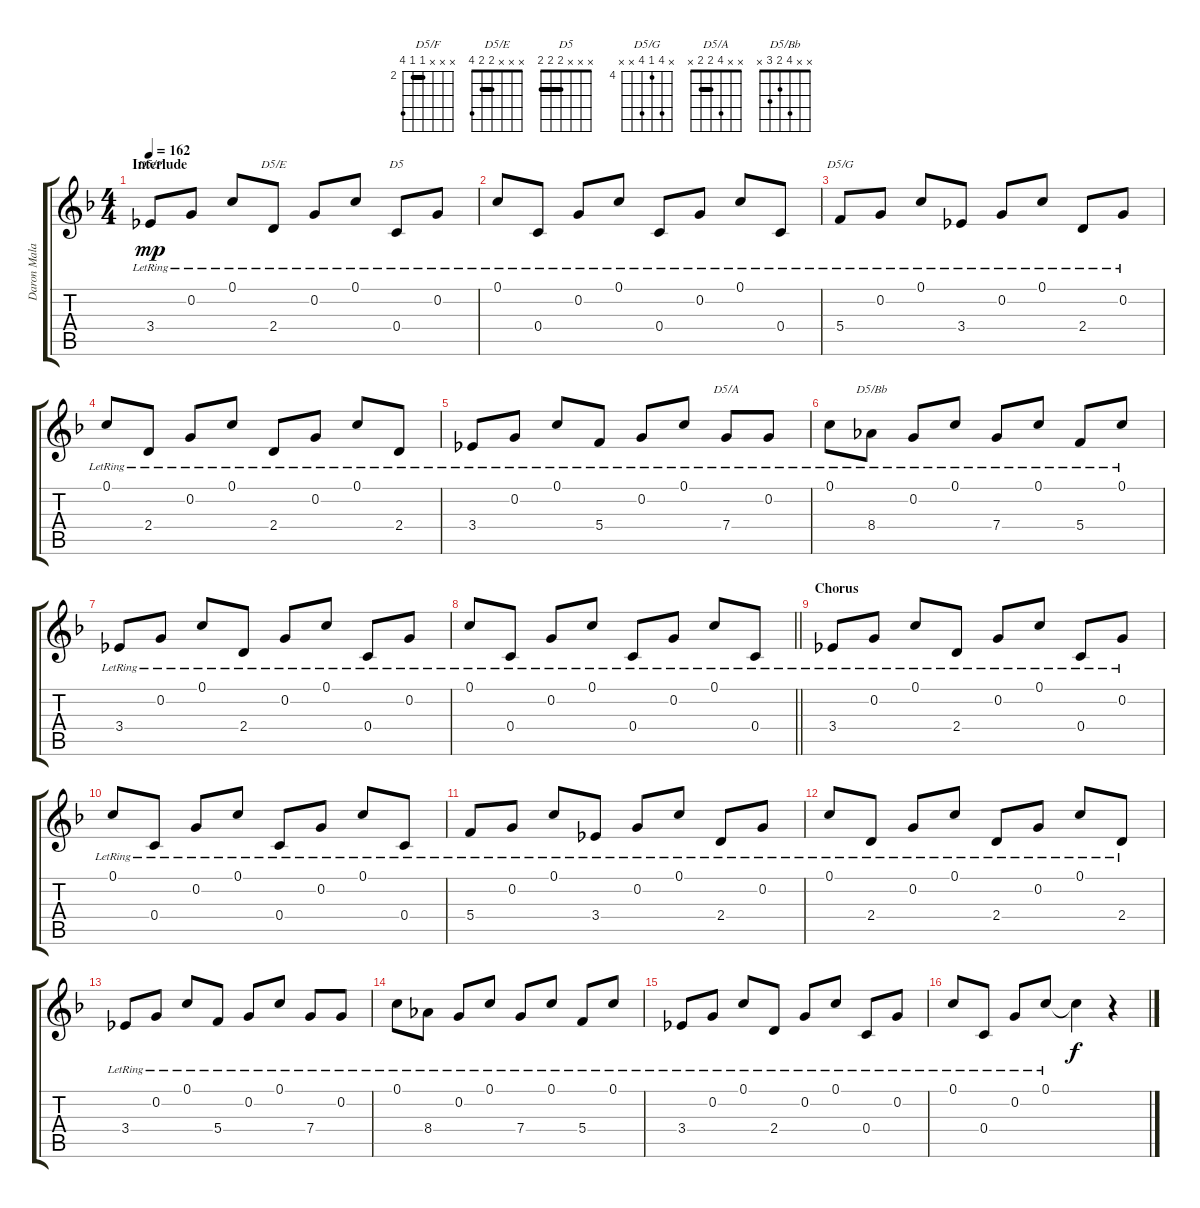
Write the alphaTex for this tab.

\track ("Daron Malakian Gtr. 4 - 12 String" "Daron Mala") {instrument acousticguitarsteel}
\staff {score tabs}
\tuning (C4 G3 F3 C3 G2 C2) {hide}
\chord ("D5/F" x x x 2 2 5) {firstfret 2 barre 2}
\chord ("D5/E" x x x 2 2 4) {barre 2}
\chord ("D5" x x x 2 2 2) {barre 2}
\chord ("D5/G" x 7 4 7 x x) {firstfret 4}
\chord ("D5/A" x x 4 2 2 x) {barre 2}
\chord ("D5/Bb" x x 4 2 3 x)
\ts (4 4)
\section ("" "Interlude")
\tempo 162
\clef g2
\ks dminor
3.4{lr}.8{ch "D5/F" dy mp} 0.2{lr}.8 0.1{lr}.8 2.4{lr}.8{ch "D5/E"} 0.2{lr}.8 0.1{lr}.8 0.4{lr}.8{ch "D5"} 0.2{lr}.8 |
0.1{lr}.8 0.4{lr}.8 0.2{lr}.8 0.1{lr}.8 0.4{lr}.8 0.2{lr}.8 0.1{lr}.8 0.4{lr}.8 |
5.4{lr}.8{ch "D5/G"} 0.2{lr}.8 0.1{lr}.8 3.4{lr}.8 0.2{lr}.8 0.1{lr}.8 2.4{lr}.8 0.2{lr}.8 |
0.1{lr}.8 2.4{lr}.8 0.2{lr}.8 0.1{lr}.8 2.4{lr}.8 0.2{lr}.8 0.1{lr}.8 2.4{lr}.8 |
3.4{lr}.8 0.2{lr}.8 0.1{lr}.8 5.4{lr}.8 0.2{lr}.8 0.1{lr}.8 7.4{lr}.8{ch "D5/A"} 0.2{lr}.8 |
0.1{lr}.8 8.4{lr}.8{ch "D5/Bb"} 0.2{lr}.8 0.1{lr}.8 7.4{lr}.8 0.1{lr}.8 5.4{lr}.8 0.1{lr}.8 |
3.4{lr}.8 0.2{lr}.8 0.1{lr}.8 2.4{lr}.8 0.2{lr}.8 0.1{lr}.8 0.4{lr}.8 0.2{lr}.8 |
\barLineRight lightlight
0.1{lr}.8 0.4{lr}.8 0.2{lr}.8 0.1{lr}.8 0.4{lr}.8 0.2{lr}.8 0.1{lr}.8 0.4{lr}.8 |
\section ("" "Chorus")
3.4{lr}.8 0.2{lr}.8 0.1{lr}.8 2.4{lr}.8 0.2{lr}.8 0.1{lr}.8 0.4{lr}.8 0.2{lr}.8 |
0.1{lr}.8 0.4{lr}.8 0.2{lr}.8 0.1{lr}.8 0.4{lr}.8 0.2{lr}.8 0.1{lr}.8 0.4{lr}.8 |
5.4{lr}.8 0.2{lr}.8 0.1{lr}.8 3.4{lr}.8 0.2{lr}.8 0.1{lr}.8 2.4{lr}.8 0.2{lr}.8 |
0.1{lr}.8 2.4{lr}.8 0.2{lr}.8 0.1{lr}.8 2.4{lr}.8 0.2{lr}.8 0.1{lr}.8 2.4{lr}.8 |
3.4{lr}.8 0.2{lr}.8 0.1{lr}.8 5.4{lr}.8 0.2{lr}.8 0.1{lr}.8 7.4{lr}.8 0.2{lr}.8 |
0.1{lr}.8 8.4{lr}.8 0.2{lr}.8 0.1{lr}.8 7.4{lr}.8 0.1{lr}.8 5.4{lr}.8 0.1{lr}.8 |
3.4{lr}.8 0.2{lr}.8 0.1{lr}.8 2.4{lr}.8 0.2{lr}.8 0.1{lr}.8 0.4{lr}.8 0.2{lr}.8 |
0.1{lr}.8 0.4{lr}.8 0.2{lr}.8 0.1{lr}.8 0.1{t}.4{dy f} r.4
